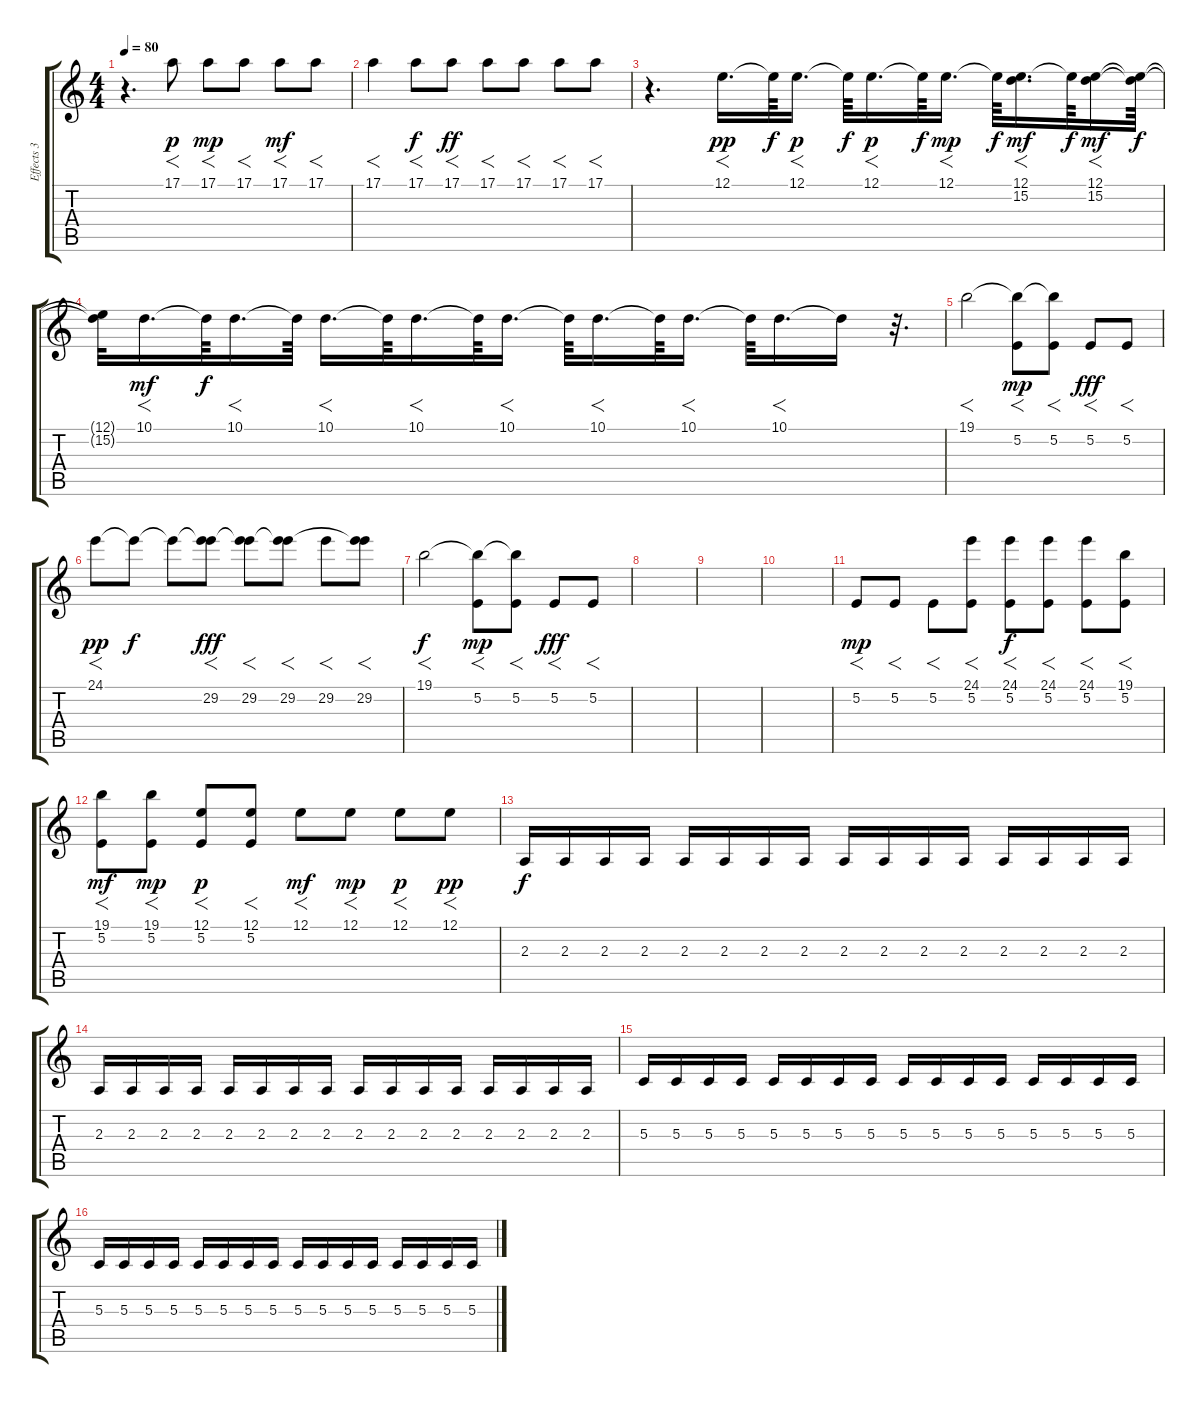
\track ("Effects 3" "Effects 3") {instrument synthbrass2}
\staff {score tabs}
\tuning (E4 B3 G3 D3 A2 E2) {hide}
\ts (4 4)
\tempo 80
\clef g2
\ks c
r.4{d dy p volume 6} 17.1.8{f} 17.1.8{f dy mp} 17.1.8{f} 17.1.8{f dy mf} 17.1.8{f} |
17.1.4{f} 17.1.8{f dy f} 17.1.8{f dy ff} 17.1.8{f} 17.1.8{f} 17.1.8{f} 17.1.8{f} |
r.4{d volume 7} 12.1.16{f d dy pp} 12.1{t}.64{dy f} 12.1.16{f d dy p} 12.1{t}.64{dy f} 12.1.16{f d dy p} 12.1{t}.64{dy f} 12.1.16{f d dy mp} 12.1{t}.64{dy f} (12.1 15.2).16{f d dy mf} 12.1{t}.64{dy f} (12.1 15.2).16{f dy mf} (12.1{t} 15.2{t}).64{dy f} |
(12.1{t} 15.2{t}).32 10.1.16{f d dy mf} 10.1{t}.64{dy f} 10.1.16{f d} 10.1{t}.64 10.1.16{f d} 10.1{t}.64 10.1.16{f d} 10.1{t}.64 10.1.16{f d} 10.1{t}.64 10.1.16{f d} 10.1{t}.64 10.1.16{f d} 10.1{t}.64 10.1.16{f d} 10.1{t}.16 r.32{d} |
19.1.2{f} (19.1{t} 5.2).8{f dy mp} (19.1{t} 5.2).8{f} 5.2.8{f dy fff} 5.2.8{f} |
24.1.8{f dy pp} 24.1{t}.8{dy f} 24.1{t}.8 (24.1{t} 29.2).8{f dy fff} (24.1{t} 29.2).8{f} (24.1{t} 29.2).8{f} 29.2.8{f} (24.1{t} 29.2).8{f} |
19.1.2{f dy f} (19.1{t} 5.2).8{f dy mp} (19.1{t} 5.2).8{f} 5.2.8{f dy fff} 5.2.8{f} |
|
|
|
5.2.8{f dy mp volume 5} 5.2.8{f} 5.2.8{f} (24.1 5.2).8{f} (24.1 5.2).8{f dy f} (24.1 5.2).8{f} (24.1 5.2).8{f} (19.1 5.2).8{f} |
(19.1 5.2).8{f dy mf} (19.1 5.2).8{f dy mp} (12.1 5.2).8{f dy p} (12.1 5.2).8{f} 12.1.8{f dy mf} 12.1.8{f dy mp} 12.1.8{f dy p} 12.1.8{f dy pp} |
2.3.16{dy f volume 10 balance 11 instrument overdrivenguitar} 2.3.16 2.3.16 2.3.16 2.3.16 2.3.16 2.3.16 2.3.16 2.3.16 2.3.16 2.3.16 2.3.16 2.3.16 2.3.16 2.3.16 2.3.16 |
2.3.16 2.3.16 2.3.16 2.3.16 2.3.16 2.3.16 2.3.16 2.3.16 2.3.16 2.3.16 2.3.16 2.3.16 2.3.16 2.3.16 2.3.16 2.3.16 |
5.3.16 5.3.16 5.3.16 5.3.16 5.3.16 5.3.16 5.3.16 5.3.16 5.3.16 5.3.16 5.3.16 5.3.16 5.3.16 5.3.16 5.3.16 5.3.16 |
5.3.16 5.3.16 5.3.16 5.3.16 5.3.16 5.3.16 5.3.16 5.3.16 5.3.16 5.3.16 5.3.16 5.3.16 5.3.16 5.3.16 5.3.16 5.3.16
